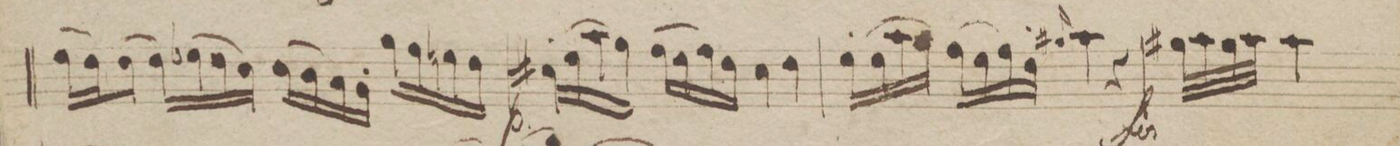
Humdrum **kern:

**kern	**dynam
*I"Violio 1mo	*
*clefG2	*
*k[b-]	*
*met(c)	*
*M4/4	*
(16ee\LL	.
16dd\J)	.
[8dd\J	.
16dd\LL]	.
(16ee-X\	.
16dd\	.
16cc\JJ)	.
(16cc\LL	.
16b-\	.
16a\)	.
16g'\JJ	.
16gg\LL	.
16ff\	.
16een\	.
16dd\JJ	.
=42	=42
16cc#X'\LL	p
(16ee\	.
16aa\	.
16gg\JJ)	.
(16ff\LL	.
16ee\	.
16ff\)	.
16dd\JJ	.
4cc#\	.
4dd\	.
=43	=43
16ee'\LL	.
(16ee\	.
16aa\	.
16gg\JJ)	.
(16ff\LL	.
16ee\	.
16ff\)	.
16dd'\JJ	.
16qqgg#X/	.
4aa\	.
4r	.
=44	=44
32gg#X\LLL	f
32aa\	.
32gg#\	.
32aa\JJJ	.
4aa\	.
*-	*-
